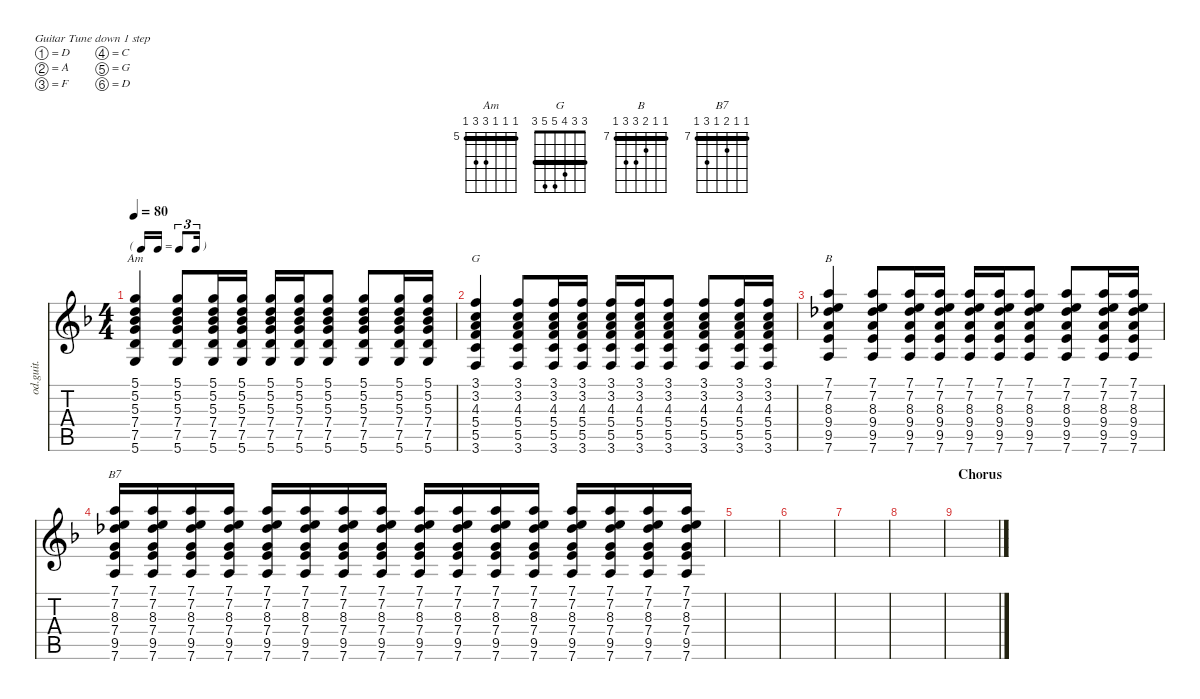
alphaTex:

\defaultSystemsLayout 4
\hideDynamics
\bracketExtendMode nobrackets
\otherSystemsTrackNameOrientation horizontal
\track ("Overdriven Guitar" "od.guit.") {instrument overdrivenguitar}
\staff {score tabs}
\tuning (D4 A3 F3 C3 G2 D2)
\chord ("Am" 5 5 5 7 7 5) {firstfret 5 showfingering false barre (5 5 5)}
\chord ("G" 3 3 4 5 5 3) {showfingering false barre (3 3)}
\chord ("B" 7 7 8 9 9 7) {firstfret 7 showfingering false barre (7 7)}
\chord ("B7" 7 7 8 7 9 7) {firstfret 7 showfingering false barre (7 7 7)}
\ts (4 4)
\tf triplet16th
\tempo 80
\clef g2
\ks dminor
(5.6{acc forcenatural} 7.5{acc forcenatural} 7.4{acc forcenatural} 5.3{acc b} 5.2{acc forcenatural} 5.1{acc forcenatural}).4{ch "Am" dy mf beam Up} (5.6{acc forcenatural} 7.5{acc forcenatural} 7.4{acc forcenatural} 5.3{acc b} 5.2{acc forcenatural} 5.1{acc forcenatural}).8{beam Up} (5.6{acc forcenatural} 7.5{acc forcenatural} 7.4{acc forcenatural} 5.3{acc b} 5.2{acc forcenatural} 5.1{acc forcenatural}).16{beam Up} (5.6{acc forcenatural} 7.5{acc forcenatural} 7.4{acc forcenatural} 5.3{acc b} 5.2{acc forcenatural} 5.1{acc forcenatural}).16{beam Up} (5.6{acc forcenatural} 7.5{acc forcenatural} 7.4{acc forcenatural} 5.3{acc b} 5.2{acc forcenatural} 5.1{acc forcenatural}).16{beam Up} (5.6{acc forcenatural} 7.5{acc forcenatural} 7.4{acc forcenatural} 5.3{acc b} 5.2{acc forcenatural} 5.1{acc forcenatural}).16{beam Up} (5.6{acc forcenatural} 7.5{acc forcenatural} 7.4{acc forcenatural} 5.3{acc b} 5.2{acc forcenatural} 5.1{acc forcenatural}).8{beam Up} (5.6{acc forcenatural} 7.5{acc forcenatural} 7.4{acc forcenatural} 5.3{acc b} 5.2{acc forcenatural} 5.1{acc forcenatural}).8{beam Up} (5.6{acc forcenatural} 7.5{acc forcenatural} 7.4{acc forcenatural} 5.3{acc b} 5.2{acc forcenatural} 5.1{acc forcenatural}).16{beam Up} (5.6{acc forcenatural} 7.5{acc forcenatural} 7.4{acc forcenatural} 5.3{acc b} 5.2{acc forcenatural} 5.1{acc forcenatural}).16{beam Up} |
(3.6{acc forcenatural} 5.5{acc forcenatural} 5.4{acc forcenatural} 4.3{acc forcenatural} 3.2{acc forcenatural} 3.1{acc forcenatural}).4{ch "G" beam Up} (3.6{acc forcenatural} 5.5{acc forcenatural} 5.4{acc forcenatural} 4.3{acc forcenatural} 3.2{acc forcenatural} 3.1{acc forcenatural}).8{beam Up} (3.6{acc forcenatural} 5.5{acc forcenatural} 5.4{acc forcenatural} 4.3{acc forcenatural} 3.2{acc forcenatural} 3.1{acc forcenatural}).16{beam Up} (3.6{acc forcenatural} 5.5{acc forcenatural} 5.4{acc forcenatural} 4.3{acc forcenatural} 3.2{acc forcenatural} 3.1{acc forcenatural}).16{beam Up} (3.6{acc forcenatural} 5.5{acc forcenatural} 5.4{acc forcenatural} 4.3{acc forcenatural} 3.2{acc forcenatural} 3.1{acc forcenatural}).16{beam Up} (3.6{acc forcenatural} 5.5{acc forcenatural} 5.4{acc forcenatural} 4.3{acc forcenatural} 3.2{acc forcenatural} 3.1{acc forcenatural}).16{beam Up} (3.6{acc forcenatural} 5.5{acc forcenatural} 5.4{acc forcenatural} 4.3{acc forcenatural} 3.2{acc forcenatural} 3.1{acc forcenatural}).8{beam Up} (3.6{acc forcenatural} 5.5{acc forcenatural} 5.4{acc forcenatural} 4.3{acc forcenatural} 3.2{acc forcenatural} 3.1{acc forcenatural}).8{beam Up} (3.6{acc forcenatural} 5.5{acc forcenatural} 5.4{acc forcenatural} 4.3{acc forcenatural} 3.2{acc forcenatural} 3.1{acc forcenatural}).16{beam Up} (3.6{acc forcenatural} 5.5{acc forcenatural} 5.4{acc forcenatural} 4.3{acc forcenatural} 3.2{acc forcenatural} 3.1{acc forcenatural}).16{beam Up} |
(7.6{acc forcenatural} 9.5{acc forcenatural} 9.4{acc forcenatural} 8.3{acc b} 7.2{acc forcenatural} 7.1{acc forcenatural}).4{ch "B" beam Up} (7.6{acc forcenatural} 9.5{acc forcenatural} 9.4{acc forcenatural} 8.3{acc b} 7.2{acc forcenatural} 7.1{acc forcenatural}).8{beam Up} (7.6{acc forcenatural} 9.5{acc forcenatural} 9.4{acc forcenatural} 8.3{acc b} 7.2{acc forcenatural} 7.1{acc forcenatural}).16{beam Up} (7.6{acc forcenatural} 9.5{acc forcenatural} 9.4{acc forcenatural} 8.3{acc b} 7.2{acc forcenatural} 7.1{acc forcenatural}).16{beam Up} (7.6{acc forcenatural} 9.5{acc forcenatural} 9.4{acc forcenatural} 8.3{acc b} 7.2{acc forcenatural} 7.1{acc forcenatural}).16{beam Up} (7.6{acc forcenatural} 9.5{acc forcenatural} 9.4{acc forcenatural} 8.3{acc b} 7.2{acc forcenatural} 7.1{acc forcenatural}).16{beam Up} (7.6{acc forcenatural} 9.5{acc forcenatural} 9.4{acc forcenatural} 8.3{acc b} 7.2{acc forcenatural} 7.1{acc forcenatural}).8{beam Up} (7.6{acc forcenatural} 9.5{acc forcenatural} 9.4{acc forcenatural} 8.3{acc b} 7.2{acc forcenatural} 7.1{acc forcenatural}).8{beam Up} (7.6{acc forcenatural} 9.5{acc forcenatural} 9.4{acc forcenatural} 8.3{acc b} 7.2{acc forcenatural} 7.1{acc forcenatural}).16{beam Up} (7.6{acc forcenatural} 9.5{acc forcenatural} 9.4{acc forcenatural} 8.3{acc b} 7.2{acc forcenatural} 7.1{acc forcenatural}).16{beam Up} |
(7.6{acc forcenatural} 9.5{acc forcenatural} 7.4{acc forcenatural} 8.3{acc b} 7.2{acc forcenatural} 7.1{acc forcenatural}).16{ch "B7" beam Up} (7.6{acc forcenatural} 9.5{acc forcenatural} 7.4{acc forcenatural} 8.3{acc b} 7.2{acc forcenatural} 7.1{acc forcenatural}).16{beam Up} (7.6{acc forcenatural} 9.5{acc forcenatural} 7.4{acc forcenatural} 8.3{acc b} 7.2{acc forcenatural} 7.1{acc forcenatural}).16{beam Up} (7.6{acc forcenatural} 9.5{acc forcenatural} 7.4{acc forcenatural} 8.3{acc b} 7.2{acc forcenatural} 7.1{acc forcenatural}).16{beam Up} (7.6{acc forcenatural} 9.5{acc forcenatural} 7.4{acc forcenatural} 8.3{acc b} 7.2{acc forcenatural} 7.1{acc forcenatural}).16{beam Up} (7.6{acc forcenatural} 9.5{acc forcenatural} 7.4{acc forcenatural} 8.3{acc b} 7.2{acc forcenatural} 7.1{acc forcenatural}).16{beam Up} (7.6{acc forcenatural} 9.5{acc forcenatural} 7.4{acc forcenatural} 8.3{acc b} 7.2{acc forcenatural} 7.1{acc forcenatural}).16{beam Up} (7.6{acc forcenatural} 9.5{acc forcenatural} 7.4{acc forcenatural} 8.3{acc b} 7.2{acc forcenatural} 7.1{acc forcenatural}).16{beam Up} (7.6{acc forcenatural} 9.5{acc forcenatural} 7.4{acc forcenatural} 8.3{acc b} 7.2{acc forcenatural} 7.1{acc forcenatural}).16{beam Up} (7.6{acc forcenatural} 9.5{acc forcenatural} 7.4{acc forcenatural} 8.3{acc b} 7.2{acc forcenatural} 7.1{acc forcenatural}).16{beam Up} (7.6{acc forcenatural} 9.5{acc forcenatural} 7.4{acc forcenatural} 8.3{acc b} 7.2{acc forcenatural} 7.1{acc forcenatural}).16{beam Up} (7.6{acc forcenatural} 9.5{acc forcenatural} 7.4{acc forcenatural} 8.3{acc b} 7.2{acc forcenatural} 7.1{acc forcenatural}).16{beam Up} (7.6{acc forcenatural} 9.5{acc forcenatural} 7.4{acc forcenatural} 8.3{acc b} 7.2{acc forcenatural} 7.1{acc forcenatural}).16{beam Up} (7.6{acc forcenatural} 9.5{acc forcenatural} 7.4{acc forcenatural} 8.3{acc b} 7.2{acc forcenatural} 7.1{acc forcenatural}).16{beam Up} (7.6{acc forcenatural} 9.5{acc forcenatural} 7.4{acc forcenatural} 8.3{acc b} 7.2{acc forcenatural} 7.1{acc forcenatural}).16{beam Up} (7.6{acc forcenatural} 9.5{acc forcenatural} 7.4{acc forcenatural} 8.3{acc b} 7.2{acc forcenatural} 7.1{acc forcenatural}).16{beam Up} |
|
|
|
|
\section ("" "Chorus")
